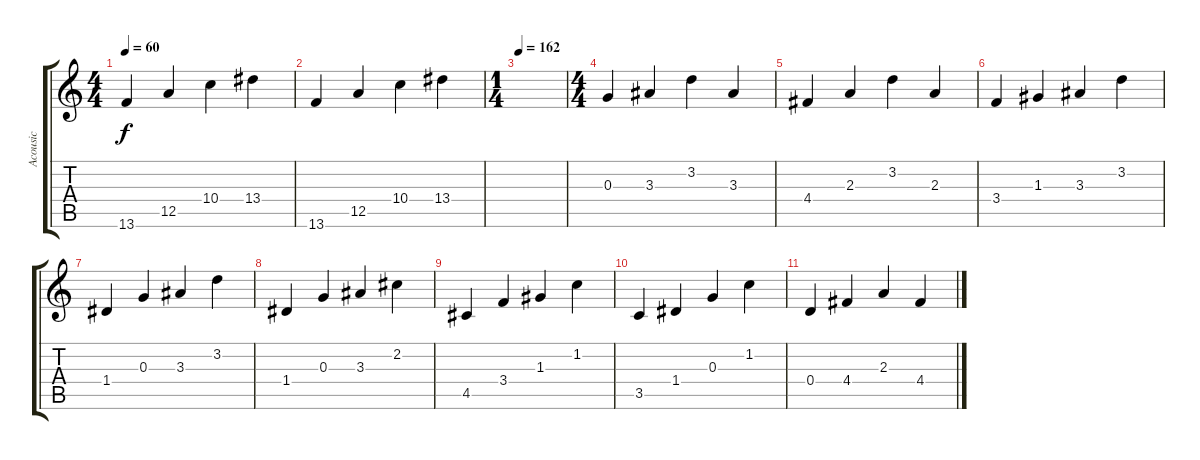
\track ("Acousic" "Acousic") {instrument acousticguitarsteel}
\staff {score tabs}
\tuning (E4 B3 G3 D3 A2 E2) {hide}
\ts (4 4)
\tempo 60
\clef g2
\ks c
13.6.4{dy f} 12.5.4 10.4.4 13.4.4 |
13.6.4 12.5.4 10.4.4 13.4.4 |
\ts (1 4)
\tempo 162
|
\ts (4 4)
0.3.4{volume 12} 3.3.4 3.2.4 3.3.4 |
4.4.4{volume 8} 2.3.4 3.2.4 2.3.4 |
3.4.4 1.3.4 3.3.4 3.2.4 |
1.4.4{volume 4} 0.3.4 3.3.4 3.2.4 |
1.4.4 0.3.4 3.3.4 2.2.4 |
4.5.4{volume 1} 3.4.4 1.3.4 1.2.4 |
3.5.4 1.4.4 0.3.4 1.2.4 |
0.4.4{volume 0} 4.4.4 2.3.4 4.4.4
